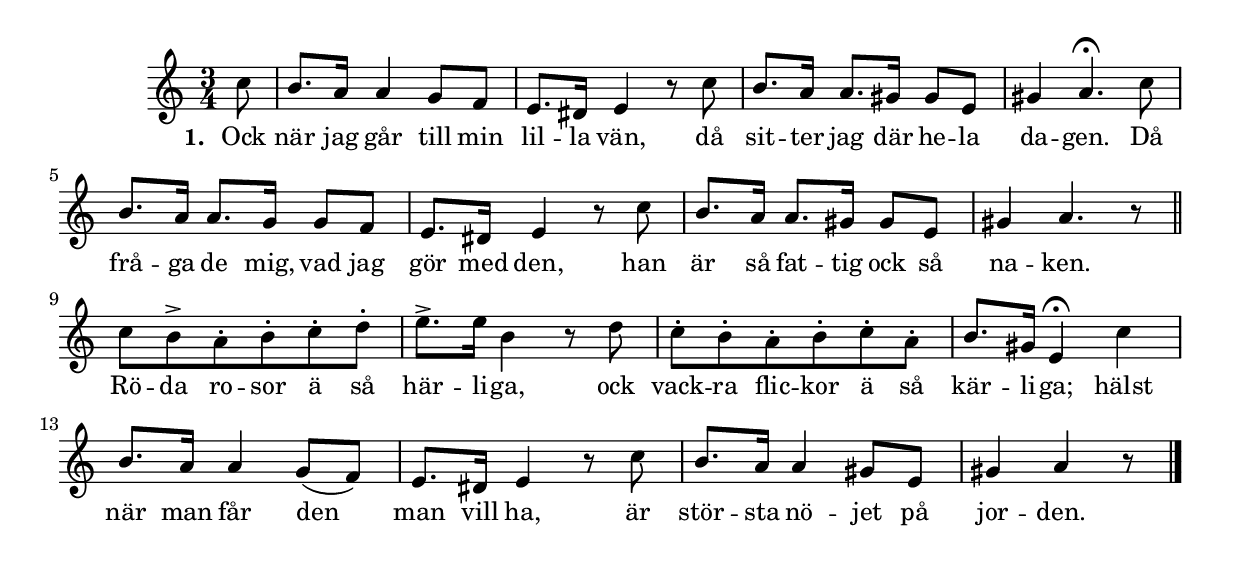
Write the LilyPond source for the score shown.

{
\time 3/4
\key a \minor
\partial 8

 c''8  | 
 b'8. a'16 a'4 g'8 f'  | 
 e'8. dis'16 e'4 r8 c''  | 
 b'8. a'16 a'8. gis'16 gis'8 e'  | 
 gis'4 a'4.-\fermata c''8  | 
 b'8. a'16 a'8. g'16 g'8 f'  | 
 e'8. dis'16 e'4 r8 c''  | 
 b'8. a'16 a'8. gis'16 gis'8 e'  | 
 gis'4 a'4. r8 \bar "||" |
 c'' b'-> a'-. b'-. c''-. d''-.  | 
 e''8.-> e''16 b'4 r8 d''  | 
 c''-. b'-. a'-. b'-. c''-. a'-.  | 
 b'8. gis'16 e'4-\fermata c''  | 
 b'8. a'16 a'4 g'8-( f'-)  | 
 e'8. dis'16 e'4 r8 c''  | 
 b'8. a'16 a'4 gis'8 e'  | 
 gis'4 a' r8 \bar "|."
 }
 \addlyrics {
     \set stanza = #"1. "
     Ock när jag går till min lil -- la vän, då
     sit -- ter jag där he -- la da -- gen. Då frå -- ga de mig, vad jag
     gör med den, han är så fat -- tig ock så na -- ken. Rö -- da ro -- sor ä så
     här -- li -- ga, ock vack -- ra flic -- kor ä så kär -- li -- ga; hälst
     när man får den man vill ha, är stör -- sta nö -- jet på jor -- den.
}
